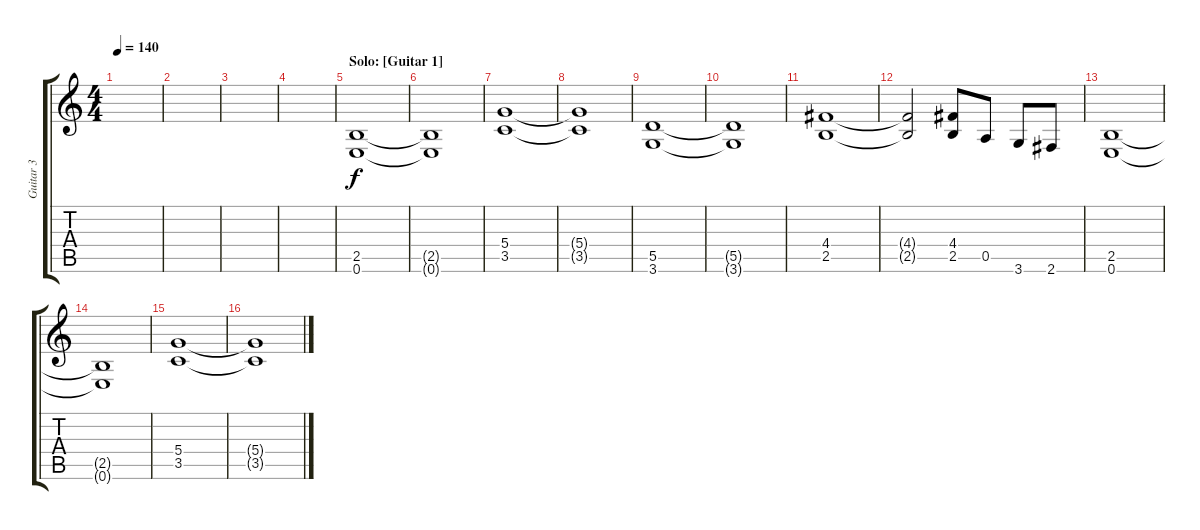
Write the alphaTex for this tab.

\track ("Guitar 3" "Guitar 3") {instrument overdrivenguitar}
\staff {score tabs}
\tuning (E4 B3 G3 D3 A2 E2) {hide}
\ts (4 4)
\tempo 140
\clef g2
\ks c
|
|
|
|
\section ("" "Solo: [Guitar 1]")
(2.5 0.6).1 |
(2.5{t} 0.6{t}).1 |
(5.4 3.5).1 |
(5.4{t} 3.5{t}).1 |
(5.5 3.6).1 |
(5.5{t} 3.6{t}).1 |
(4.4 2.5).1 |
(4.4{t} 2.5{t}).2 (4.4 2.5).8 0.5.8 3.6.8 2.6.8 |
(2.5 0.6).1 |
(2.5{t} 0.6{t}).1 |
(5.4 3.5).1 |
(5.4{t} 3.5{t}).1
